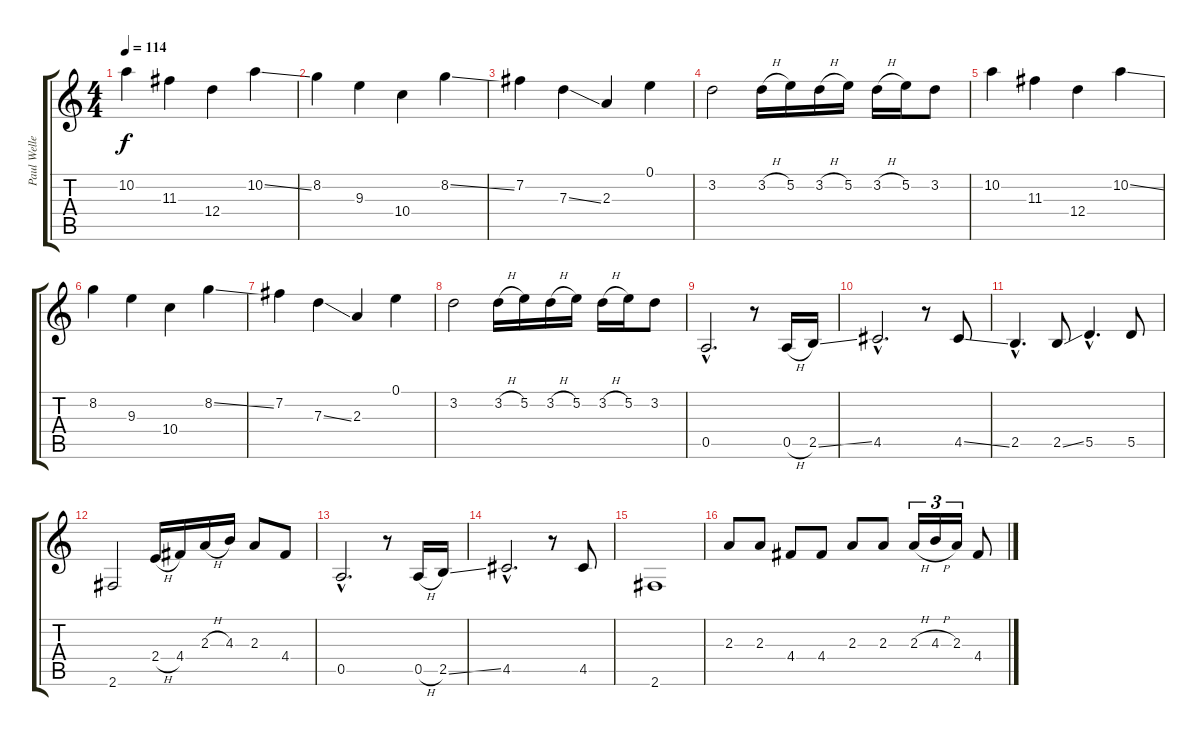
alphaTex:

\track ("Paul Weller Lead" "Paul Welle") {instrument electricguitarclean}
\staff {score tabs}
\tuning (E4 B3 G3 D3 A2 E2) {hide}
\ts (4 4)
\tempo 114
\clef g2
\ks c
10.2.4{dy f instrument electricguitarclean} 11.3.4 12.4.4 10.2{ss}.4 |
8.2.4 9.3.4 10.4.4 8.2{ss}.4 |
7.2.4 7.3{ss}.4 2.3.4 0.1.4 |
3.2.2 3.2{h}.16 5.2.16 3.2{h}.16 5.2.16 3.2{h}.16 5.2.16 3.2.8 |
10.2.4 11.3.4 12.4.4 10.2{ss}.4 |
8.2.4 9.3.4 10.4.4 8.2{ss}.4 |
7.2.4 7.3{ss}.4 2.3.4 0.1.4 |
3.2.2 3.2{h}.16 5.2.16 3.2{h}.16 5.2.16 3.2{h}.16 5.2.16 3.2.8 |
0.5{hac}.2{d} r.8 0.5{h}.16 2.5{ss}.16 |
4.5{hac}.2{d} r.8 4.5{ss}.8 |
2.5{hac}.4{d} 2.5{ss}.8 5.5{hac}.4{d} 5.5.8 |
2.6.2 2.4{h}.16 4.4.16 2.3{h}.16 4.3.16 2.3.8 4.4.8 |
0.5{hac}.2{d} r.8 0.5{h}.16 2.5{ss}.16 |
4.5{hac}.2{d} r.8 4.5.8 |
2.6.1 |
2.3.8 2.3.8 4.4.8 4.4.8 2.3.8 2.3.8 2.3{h}.16{tu (3 2)} 4.3{h}.16{tu (3 2)} 2.3.16{tu (3 2)} 4.4.8
